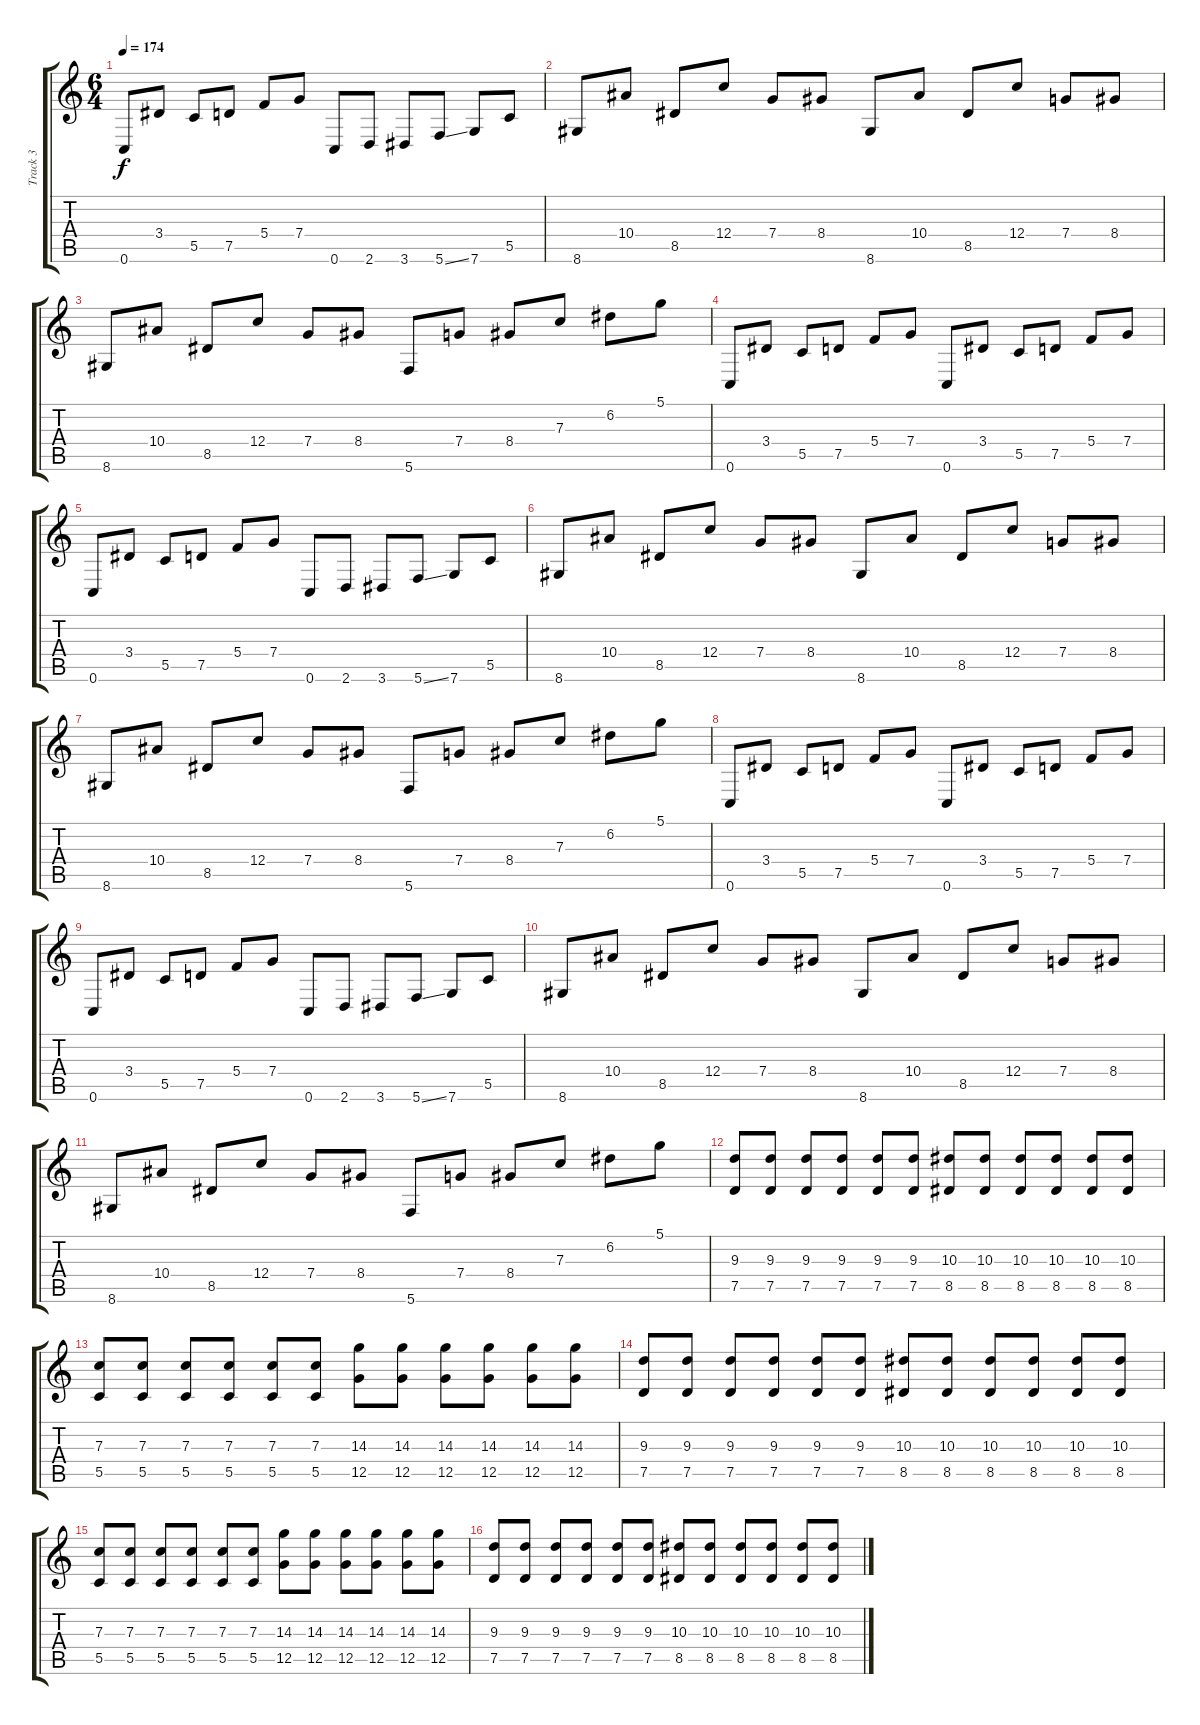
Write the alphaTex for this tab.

\track ("Track 3" "Track 3") {instrument distortionguitar}
\staff {score tabs}
\tuning (D4 A3 F3 C3 G2 C2) {hide}
\ts (6 4)
\tempo 174
\clef g2
\ks c
0.6.8{dy f} 3.4.8 5.5.8 7.5.8 5.4.8 7.4.8 0.6.8 2.6.8 3.6.8 5.6{ss}.8 7.6.8 5.5.8 |
8.6.8 10.4.8 8.5.8 12.4.8 7.4.8 8.4.8 8.6.8 10.4.8 8.5.8 12.4.8 7.4.8 8.4.8 |
8.6.8 10.4.8 8.5.8 12.4.8 7.4.8 8.4.8 5.6.8 7.4.8 8.4.8 7.3.8 6.2.8 5.1.8 |
0.6.8 3.4.8 5.5.8 7.5.8 5.4.8 7.4.8 0.6.8 3.4.8 5.5.8 7.5.8 5.4.8 7.4.8 |
0.6.8 3.4.8 5.5.8 7.5.8 5.4.8 7.4.8 0.6.8 2.6.8 3.6.8 5.6{ss}.8 7.6.8 5.5.8 |
8.6.8 10.4.8 8.5.8 12.4.8 7.4.8 8.4.8 8.6.8 10.4.8 8.5.8 12.4.8 7.4.8 8.4.8 |
8.6.8 10.4.8 8.5.8 12.4.8 7.4.8 8.4.8 5.6.8 7.4.8 8.4.8 7.3.8 6.2.8 5.1.8 |
0.6.8 3.4.8 5.5.8 7.5.8 5.4.8 7.4.8 0.6.8 3.4.8 5.5.8 7.5.8 5.4.8 7.4.8 |
0.6.8 3.4.8 5.5.8 7.5.8 5.4.8 7.4.8 0.6.8 2.6.8 3.6.8 5.6{ss}.8 7.6.8 5.5.8 |
8.6.8 10.4.8 8.5.8 12.4.8 7.4.8 8.4.8 8.6.8 10.4.8 8.5.8 12.4.8 7.4.8 8.4.8 |
8.6.8 10.4.8 8.5.8 12.4.8 7.4.8 8.4.8 5.6.8 7.4.8 8.4.8 7.3.8 6.2.8 5.1.8 |
(9.3 7.5).8 (9.3 7.5).8 (9.3 7.5).8 (9.3 7.5).8 (9.3 7.5).8 (9.3 7.5).8 (10.3 8.5).8 (10.3 8.5).8 (10.3 8.5).8 (10.3 8.5).8 (10.3 8.5).8 (10.3 8.5).8 |
(7.3 5.5).8 (7.3 5.5).8 (7.3 5.5).8 (7.3 5.5).8 (7.3 5.5).8 (7.3 5.5).8 (14.3 12.5).8 (14.3 12.5).8 (14.3 12.5).8 (14.3 12.5).8 (14.3 12.5).8 (14.3 12.5).8 |
(9.3 7.5).8 (9.3 7.5).8 (9.3 7.5).8 (9.3 7.5).8 (9.3 7.5).8 (9.3 7.5).8 (10.3 8.5).8 (10.3 8.5).8 (10.3 8.5).8 (10.3 8.5).8 (10.3 8.5).8 (10.3 8.5).8 |
(7.3 5.5).8 (7.3 5.5).8 (7.3 5.5).8 (7.3 5.5).8 (7.3 5.5).8 (7.3 5.5).8 (14.3 12.5).8 (14.3 12.5).8 (14.3 12.5).8 (14.3 12.5).8 (14.3 12.5).8 (14.3 12.5).8 |
(9.3 7.5).8 (9.3 7.5).8 (9.3 7.5).8 (9.3 7.5).8 (9.3 7.5).8 (9.3 7.5).8 (10.3 8.5).8 (10.3 8.5).8 (10.3 8.5).8 (10.3 8.5).8 (10.3 8.5).8 (10.3 8.5).8
